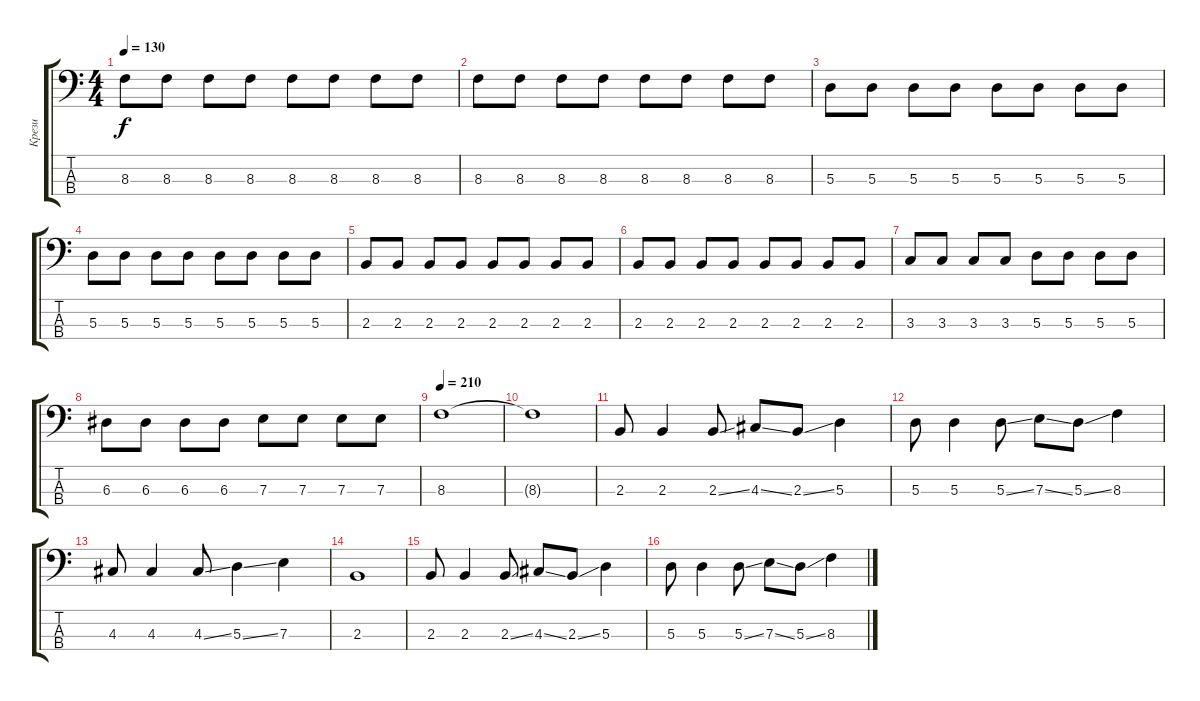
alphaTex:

\track ("Крези" "Крези") {instrument electricbassfinger}
\staff {score tabs}
\tuning (G2 D2 A1 E1) {hide}
\ts (4 4)
\tempo 130
\clef f4
\ks c
8.3.8{dy f} 8.3.8 8.3.8 8.3.8 8.3.8 8.3.8 8.3.8 8.3.8 |
8.3.8 8.3.8 8.3.8 8.3.8 8.3.8 8.3.8 8.3.8 8.3.8 |
5.3.8 5.3.8 5.3.8 5.3.8 5.3.8 5.3.8 5.3.8 5.3.8 |
5.3.8 5.3.8 5.3.8 5.3.8 5.3.8 5.3.8 5.3.8 5.3.8 |
2.3.8 2.3.8 2.3.8 2.3.8 2.3.8 2.3.8 2.3.8 2.3.8 |
2.3.8 2.3.8 2.3.8 2.3.8 2.3.8 2.3.8 2.3.8 2.3.8 |
3.3.8 3.3.8 3.3.8 3.3.8 5.3.8 5.3.8 5.3.8 5.3.8 |
6.3.8 6.3.8 6.3.8 6.3.8 7.3.8 7.3.8 7.3.8 7.3.8 |
\tempo 210
8.3.1 |
8.3{t}.1 |
2.3.8 2.3.4 2.3{ss}.8 4.3{ss}.8 2.3{ss}.8 5.3.4 |
5.3.8 5.3.4 5.3{ss}.8 7.3{ss}.8 5.3{ss}.8 8.3.4 |
4.3.8 4.3.4 4.3{ss}.8 5.3{ss}.4 7.3.4 |
2.3.1 |
2.3.8 2.3.4 2.3{ss}.8 4.3{ss}.8 2.3{ss}.8 5.3.4 |
5.3.8 5.3.4 5.3{ss}.8 7.3{ss}.8 5.3{ss}.8 8.3.4
